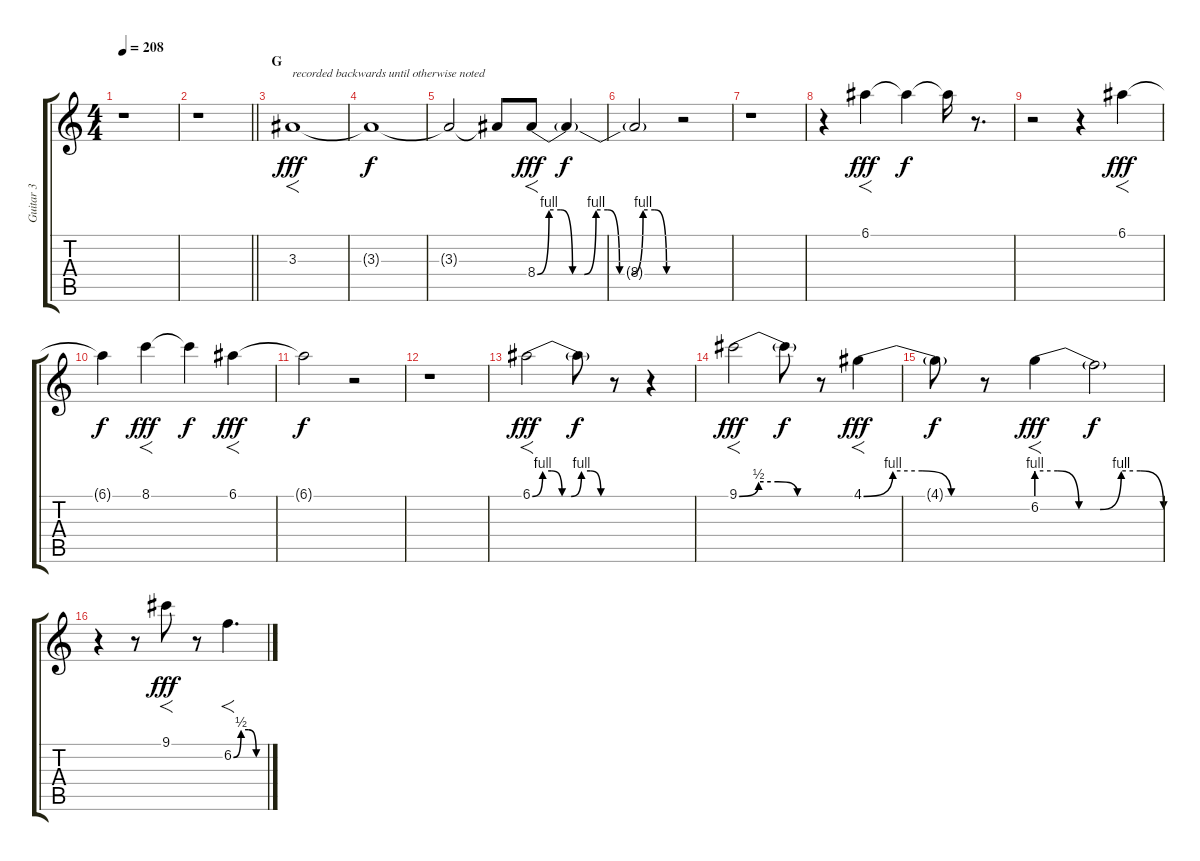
\track ("Guitar 3" "Guitar 3") {instrument distortionguitar}
\staff {score tabs}
\tuning (E4 B3 G3 D3 A2 E2) {hide}
\ts (4 4)
\tempo 208
\clef g2
\ks c
r.1{dy f} |
\barLineRight lightlight
r.1 |
\section ("" "G")
3.3.1{f txt "recorded backwards until otherwise noted" dy fff} |
3.3{t}.1{dy f} |
3.3{t}.2 3.3{t}.8 8.4{be (custom 0 0 5 4 10 4 15 0 20 0 25 4 30 4 35 0 40 0 45 4 50 4 55 0 60 0)}.8{f dy fff} 8.4{t}.4{dy f} |
8.4{t}.2 r.2 |
r.1 |
r.4 6.1.4{f dy fff} 6.1{t}.4{dy f} 6.1{t}.16 r.8{d} |
r.2 r.4 6.1.4{f dy fff} |
6.1{t}.4{dy f} 8.1.4{f dy fff} 8.1{t}.4{dy f} 6.1.4{f dy fff} |
6.1{t}.2{dy f} r.2 |
r.1 |
6.1{be (custom 0 0 8 4 15 4 23 0 30 0 38 4 45 4 53 0 60 0)}.2{f dy fff} 6.1{t}.8{dy f} r.8 r.4 |
9.1{be (custom 0 0 15 2 30 2 45 0 60 0)}.2{f dy fff} 9.1{t}.8{dy f} r.8 4.1{be (custom 0 0 15 4 30 4 45 0 60 0)}.4{f dy fff} |
4.1{t}.8{dy f} r.8 6.2{be (custom 0 4 10 4 20 0 30 0 40 4 49 4 60 0)}.4{f dy fff} 6.2{t}.2{dy f} |
r.4 r.8 9.1.8{f dy fff} r.8 6.2{be (custom 0 0 15 2 30 2 45 0 60 0)}.4{f d}
